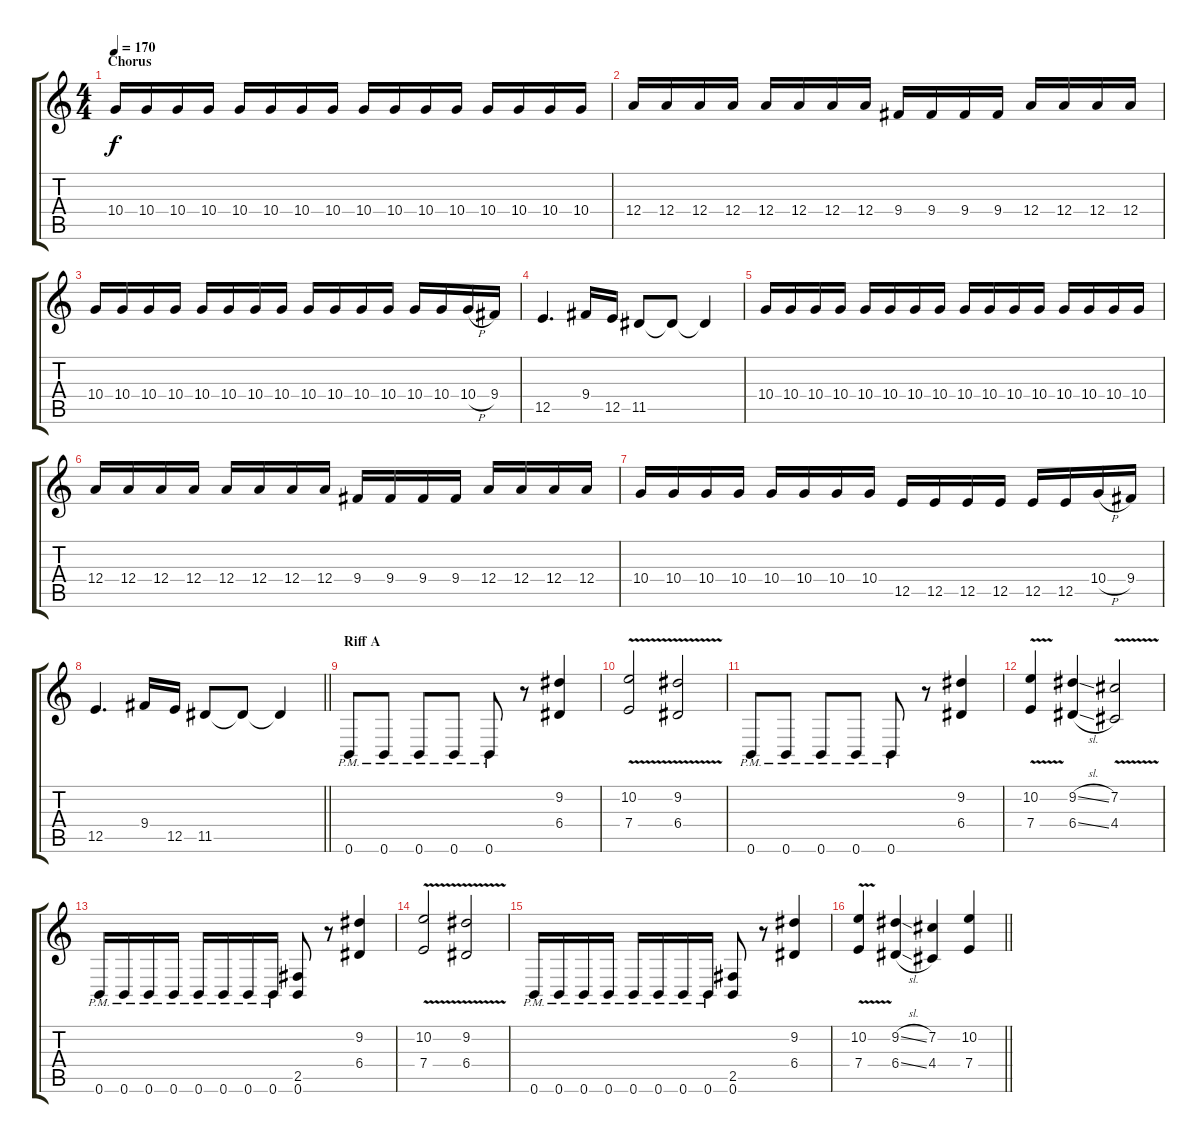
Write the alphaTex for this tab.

\track "" {instrument distortionguitar}
\staff {score tabs}
\tuning (B3 Gb3 D3 A2 E2 B1) {hide}
\ts (4 4)
\section ("" "Chorus")
\tempo 170
\clef g2
\ks c
10.4.16{dy f} 10.4.16 10.4.16 10.4.16 10.4.16 10.4.16 10.4.16 10.4.16 10.4.16 10.4.16 10.4.16 10.4.16 10.4.16 10.4.16 10.4.16 10.4.16 |
12.4.16 12.4.16 12.4.16 12.4.16 12.4.16 12.4.16 12.4.16 12.4.16 9.4.16 9.4.16 9.4.16 9.4.16 12.4.16 12.4.16 12.4.16 12.4.16 |
10.4.16 10.4.16 10.4.16 10.4.16 10.4.16 10.4.16 10.4.16 10.4.16 10.4.16 10.4.16 10.4.16 10.4.16 10.4.16 10.4.16 10.4{h}.16 9.4.16 |
12.5.4{d} 9.4.16 12.5.16 11.5.8 11.5{t}.8 11.5{t}.4 |
10.4.16 10.4.16 10.4.16 10.4.16 10.4.16 10.4.16 10.4.16 10.4.16 10.4.16 10.4.16 10.4.16 10.4.16 10.4.16 10.4.16 10.4.16 10.4.16 |
12.4.16 12.4.16 12.4.16 12.4.16 12.4.16 12.4.16 12.4.16 12.4.16 9.4.16 9.4.16 9.4.16 9.4.16 12.4.16 12.4.16 12.4.16 12.4.16 |
10.4.16 10.4.16 10.4.16 10.4.16 10.4.16 10.4.16 10.4.16 10.4.16 12.5.16 12.5.16 12.5.16 12.5.16 12.5.16 12.5.16 10.4{h}.16 9.4.16 |
\barLineRight lightlight
12.5.4{d} 9.4.16 12.5.16 11.5.8 11.5{t}.8 11.5{t}.4 |
\section ("" "Riff A")
0.6{pm}.8 0.6{pm}.8 0.6{pm}.8 0.6{pm}.8 0.6{pm}.8 r.8 (9.2 6.4).4 |
(10.2{v} 7.4{v}).2 (9.2{v} 6.4{v}).2 |
0.6{pm}.8 0.6{pm}.8 0.6{pm}.8 0.6{pm}.8 0.6{pm}.8 r.8 (9.2 6.4).4 |
(10.2{v} 7.4).4 (9.2{sl} 6.4{sl}).4 (7.2{v} 4.4{v}).2 |
0.6{pm}.16 0.6{pm}.16 0.6{pm}.16 0.6{pm}.16 0.6{pm}.16 0.6{pm}.16 0.6{pm}.16 0.6{pm}.16 (2.5 0.6).8 r.8 (9.2 6.4).4 |
(10.2{v} 7.4{v}).2 (9.2{v} 6.4{v}).2 |
0.6{pm}.16 0.6{pm}.16 0.6{pm}.16 0.6{pm}.16 0.6{pm}.16 0.6{pm}.16 0.6{pm}.16 0.6{pm}.16 (2.5 0.6).8 r.8 (9.2 6.4).4 |
\barLineRight lightlight
(10.2{v} 7.4).4 (9.2{sl} 6.4{sl}).4 (7.2 4.4).4 (10.2 7.4).4
